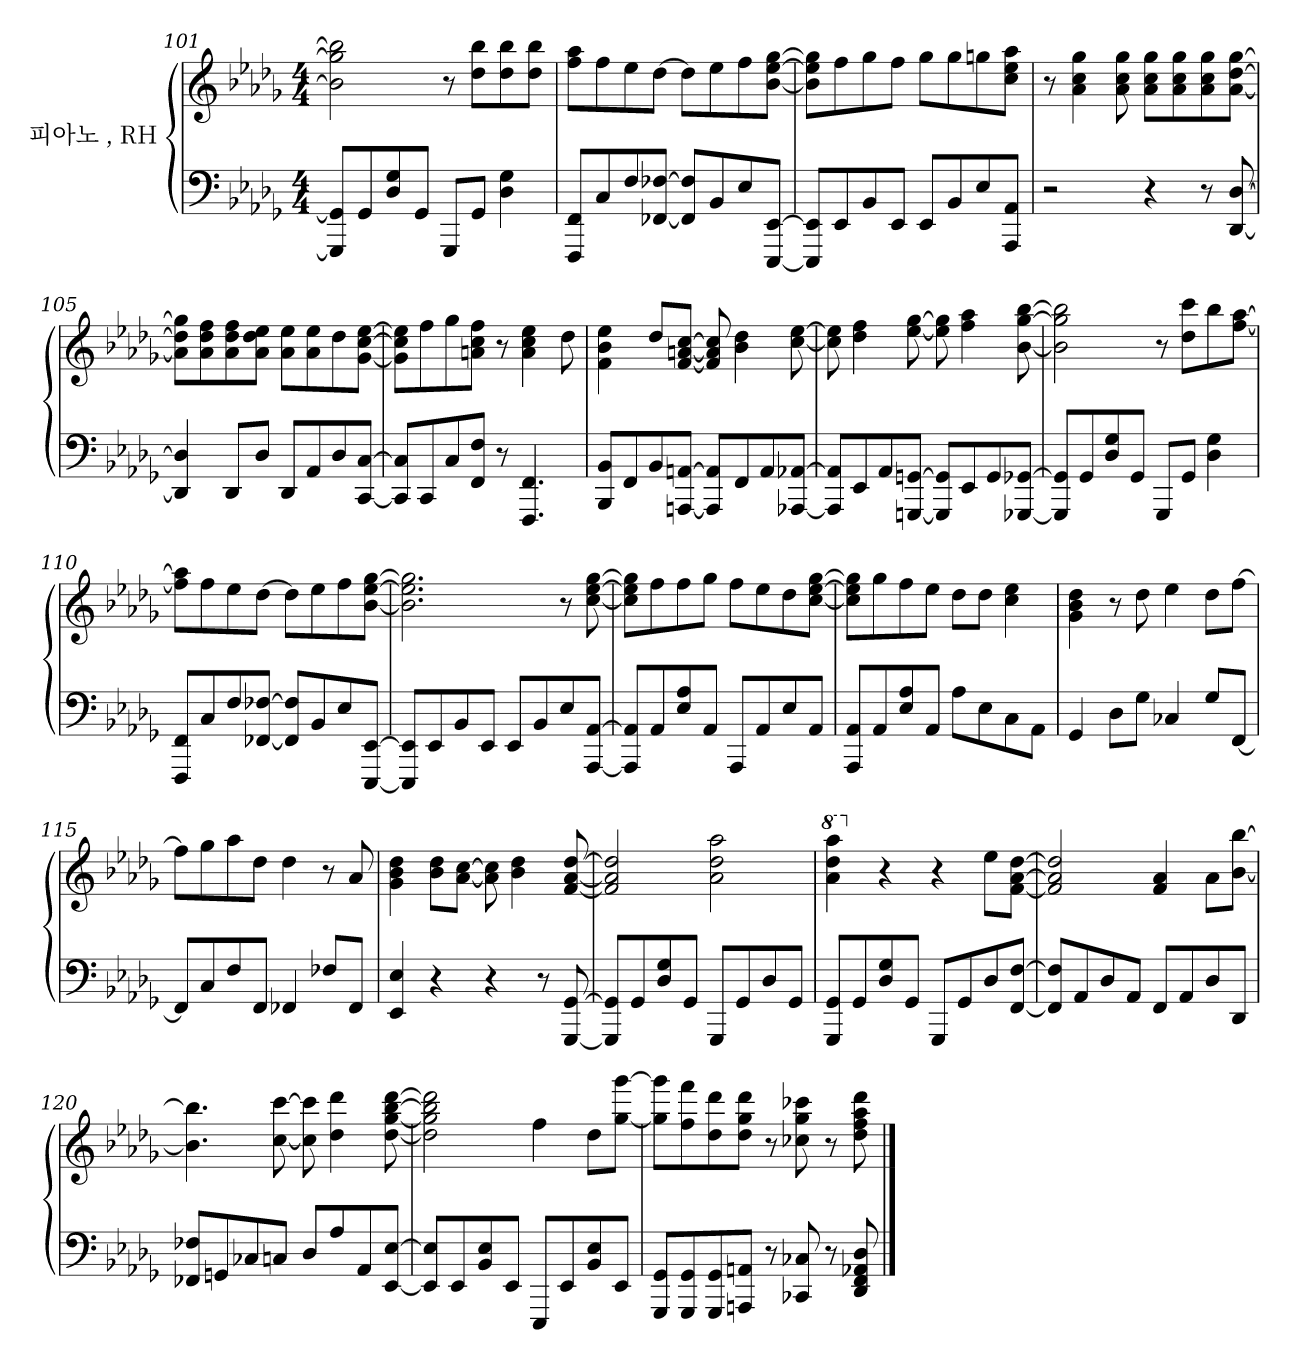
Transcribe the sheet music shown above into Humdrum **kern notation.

**kern	**kern
*part1	*part1
*staff2	*staff1
*I"피아노 , RH	*
!!LO:LB:g=z
*clefF4	*clefG2
*k[b-e-a-d-g-]	*k[b-e-a-d-g-]
*M4/4	*M4/4
=101	=101
8GGG-/] 8GG-/]L	2b-\] 2gg-\] 2bb-\]
8GG-/	.
8D-/ 8G-/	.
8GG-/J	.
8GGG-/L	8r
8GG-/J	8dd-\ 8bb-\L
4D-\ 4G-\	8dd-\ 8bb-\
.	8dd-\ 8bb-\J
=102	=102
8FFF/ 8FF/L	8ff\ 8aa-\L
8C/	8ff\
8F/	8ee-\
[8FF-X/ [8F-X/J	[8dd-\J
8FF-/] 8F-/]L	8dd-\L]
8BB-/	8ee-\
8E-/	8ff\
[8EEE-/ [8EE-/J	[8b-\ [8ee-\ [8gg-\J
=103	=103
8EEE-/] 8EE-/]L	8b-\] 8ee-\] 8gg-\]L
8EE-/	8ff\
8BB-/	8gg-\
8EE-/J	8ff\J
8EE-/L	8gg-\L
8BB-/	8gg-\
8E-/	8ggn\
8AAA-/ 8AA-/J	8cc\ 8ee-\ 8aa-\J
=104	=104
2r	8r
.	4a-\ 4cc\ 4gg-\
.	8a-\ 8cc\ 8gg-\
4r	8a-\ 8cc\ 8gg-\L
.	8a-\ 8cc\ 8gg-\
8r	8a-\ 8cc\ 8gg-\
[8DD-/ [8D-/	[8a-\ [8dd-\ [8gg-\J
!!LO:LB:g=z
=105	=105
4DD-/] 4D-/]	8a-\] 8dd-\] 8gg-\]L
.	8a-\ 8dd-\ 8ff\
8DD-/L	8a-\ 8dd-\ 8ff\
8D-/J	8a-\ 8dd-\ 8ee-\J
8DD-/L	8a-\ 8ee-\L
8AA-/	8a-\ 8ee-\
8D-/	8dd-\
[8CC/ [8C/J	[8g-\ [8cc\ [8ee-\J
=106	=106
8CC/] 8C/]L	8g-\] 8cc\] 8ee-\]L
8CC/	8ff\
8C/	8gg-\
8FF/ 8F/J	8an\ 8cc\ 8ff\J
8r	8r
4.FFF/ 4.FF/	4a\ 4cc\ 4ee-\
.	8dd-\
=107	=107
8BBB-/ 8BB-/L	4f\ 4b-\ 4ee-\
8FF/	.
8BB-/	8dd-/L
[8AAAn/ [8AAn/J	[8f/ [8an/ [8cc/J
8AAA/] 8AA/]L	8f/] 8a/] 8cc/]
8FF/	4b-\ 4dd-\
8AA/	.
[8AAA-X/ [8AA-X/J	[8cc\ [8ee-\
=108	=108
8AAA-/] 8AA-/]L	8cc\] 8ee-\]
8EE-/	4dd-\ 4ff\
8AA-/	.
[8GGGn/ [8GGn/J	[8ee-\ [8gg-\
8GGG/] 8GG/]L	8ee-\] 8gg-\]
8EE-/	4ff\ 4aa-\
8GG/	.
[8GGG-X/ [8GG-X/J	[8b-\ [8gg-\ [8bb-\
!!LO:LB:g=z
=109	=109
8GGG-/] 8GG-/]L	2b-\] 2gg-\] 2bb-\]
8GG-/	.
8D-/ 8G-/	.
8GG-/J	.
8GGG-/L	8r
8GG-/J	8dd-\ 8ccc\L
4D-\ 4G-\	8bb-\
.	[8ff\ [8aa-\J
=110	=110
8FFF/ 8FF/L	8ff\] 8aa-\]L
8C/	8ff\
8F/	8ee-\
[8FF-X/ [8F-X/J	[8dd-\J
8FF-/] 8F-/]L	8dd-\L]
8BB-/	8ee-\
8E-/	8ff\
[8EEE-/ [8EE-/J	[8b-\ [8ee-\ [8gg-\J
=111	=111
8EEE-/] 8EE-/]L	2.b-\] 2.ee-\] 2.gg-\]
8EE-/	.
8BB-/	.
8EE-/J	.
8EE-/L	.
8BB-/	.
8E-/	8r
[8AAA-/ [8AA-/J	[8cc\ [8ee-\ [8gg-\
=112	=112
8AAA-/] 8AA-/]L	8cc\] 8ee-\] 8gg-\]L
8AA-/	8ff\
8E-/ 8A-/	8ff\
8AA-/J	8gg-\J
8AAA-/L	8ff\L
8AA-/	8ee-\
8E-/	8dd-\
8AA-/J	[8cc\ [8ee-\ [8gg-\J
!!LO:LB:g=z
=113	=113
8AAA-/ 8AA-/L	8cc\] 8ee-\] 8gg-\]L
8AA-/	8gg-\
8E-/ 8A-/	8ff\
8AA-/J	8ee-\J
8A-\L	8dd-\L
8E-\	8dd-\J
8C\	4cc\ 4ee-\
8AA-\J	.
=114	=114
4GG-/	4g-\ 4b-\ 4dd-\
8D-\L	8r
8G-\J	8dd-\
4C-X/	4ee-\
8G-/L	8dd-\L
[8FF/J	[8ff\J
=115	=115
8FF/L]	8ff\L]
8C/	8gg-\
8F/	8aa-\
8FF/J	8dd-\J
4FF-X/	4dd-\
8F-X/L	8r
8FF-/J	8a-/
=116	=116
4EE-/ 4E-/	4g-\ 4b-\ 4dd-\
4r	8b-\ 8dd-\L
.	[8a-\ [8cc\J
4r	8a-\] 8cc\]
.	4b-\ 4dd-\
8r	.
[8GGG-/ [8GG-/	[8f/ [8a-/ [8dd-/
!!LO:PB:g=z
=117	=117
8GGG-/] 8GG-/]L	2f/] 2a-/] 2dd-/]
8GG-/	.
8D-/ 8G-/	.
8GG-/J	.
8GGG-/L	2a-\ 2dd-\ 2aa-\
8GG-/	.
8D-/	.
8GG-/J	.
=118	=118
*	*8va
8GGG-/ 8GG-/L	4aa-\ 4ddd-\ 4aaa-\
8GG-/	.
*	*X8va
8D-/ 8G-/	4r
8GG-/J	.
8GGG-/L	4r
8GG-/	.
8D-/	8ee-\L
[8FF/ [8F/J	[8f\ [8a-\ [8dd-\J
=119	=119
8FF/] 8F/]L	2f/] 2a-/] 2dd-/]
8AA-/	.
8D-/	.
8AA-/J	.
8FF/L	4f/ 4a-/
8AA-/	.
8D-/	8a-\L
8DD-/J	[8b-\ [8bb-\J
=120	=120
8FF-X/ 8F-X/L	4.b-\] 4.bb-\]
8GGn/	.
8C-X/	.
8Cn/J	[8cc\ [8ccc\
8D-/L	8cc\] 8ccc\]
8A-/	4dd-\ 4ddd-\
8AA-/	.
[8EE-/ [8E-/J	[8dd-\ [8gg-\ [8bb-\ [8ddd-\
!!LO:LB:g=z
=121	=121
8EE-/] 8E-/]L	2dd-\] 2gg-\] 2bb-\] 2ddd-\]
8EE-/	.
8BB-/ 8E-/	.
8EE-/J	.
8EEE-/L	4ff\
8EE-/	.
8BB-/ 8E-/	8dd-\L
8EE-/J	[8gg-\ [8ggg-\J
=122	=122
8GGG-/ 8GG-/L	8gg-\] 8ggg-\]L
8GGG-/ 8GG-/	8ff\ 8fff\
8GGG-/ 8GG-/	8dd-\ 8ddd-\
8AAAn/ 8AAn/J	8dd-\ 8gg-\ 8ddd-\J
8r	8r
8CC-X/ 8C-X/	8cc-X\ 8gg-\ 8ccc-X\
8r	8r
8DD-/ 8FF/ 8AA-X/ 8D-/	8dd-\ 8ff\ 8aa-\ 8ddd-\
==	==
*-	*-
